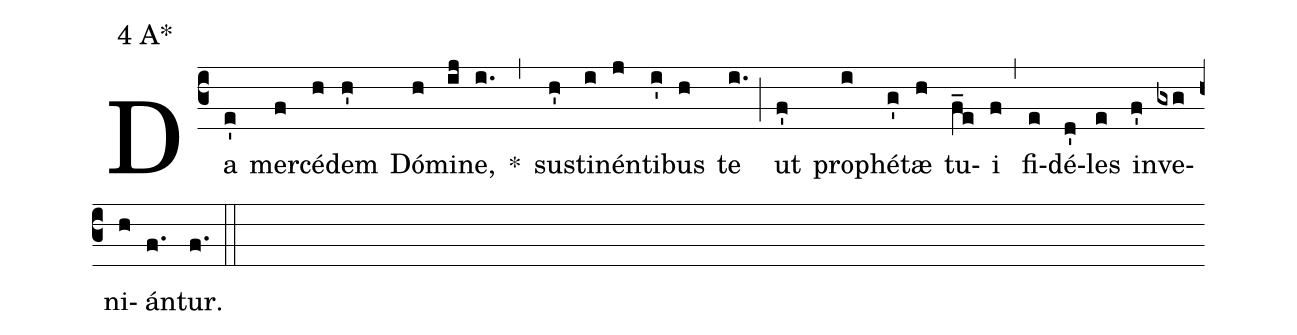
mode:4 A*;
%%
(c3) Da(e') mer(f)cé(h)dem(h') Dó(h)mi(ij)ne,(i.) *(,) sus(h')ti(i)nén(j)ti(i')bus(h) te(i.) (;) ut(f') pro(i)phé(g')tæ(h) tu(f_e)i(f) (,) fi(e)dé(d')les(e) in(f')ve(gxg)ni(h)án(f.)tur.(f.) (::)
